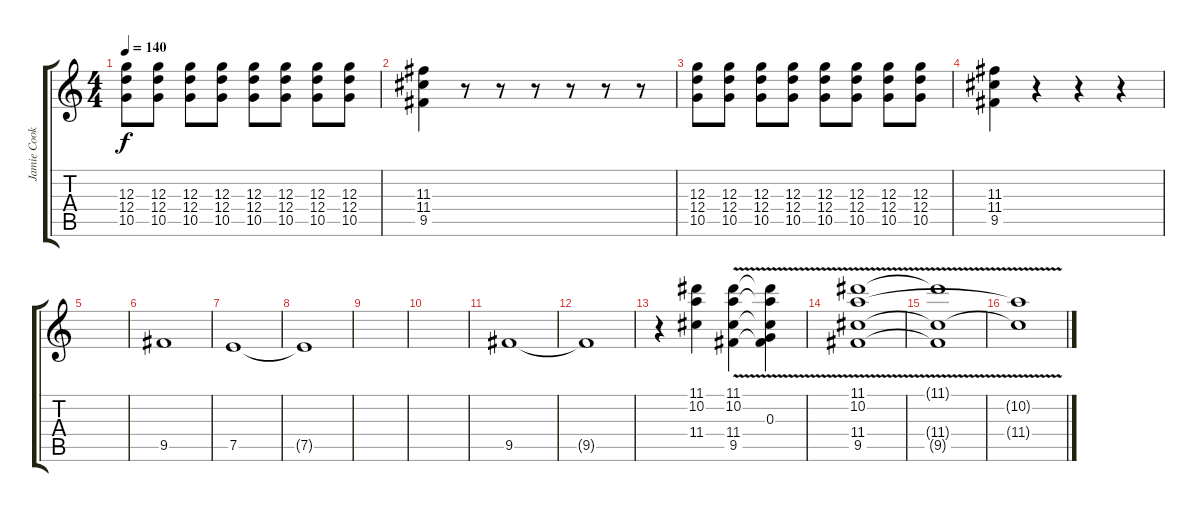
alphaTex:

\track ("Jamie Cook" "Jamie Cook") {instrument distortionguitar}
\staff {score tabs}
\tuning (E4 B3 G3 D3 A2 E2) {hide}
\ts (4 4)
\tempo 140
\clef g2
\ks c
(12.3 12.4 10.5).8{dy f} (12.3 12.4 10.5).8 (12.3 12.4 10.5).8 (12.3 12.4 10.5).8 (12.3 12.4 10.5).8 (12.3 12.4 10.5).8 (12.3 12.4 10.5).8 (12.3 12.4 10.5).8 |
(11.3 11.4 9.5).4 r.8 r.8 r.8 r.8 r.8 r.8 |
(12.3 12.4 10.5).8 (12.3 12.4 10.5).8 (12.3 12.4 10.5).8 (12.3 12.4 10.5).8 (12.3 12.4 10.5).8 (12.3 12.4 10.5).8 (12.3 12.4 10.5).8 (12.3 12.4 10.5).8 |
(11.3 11.4 9.5).4 r.4 r.4 r.4 |
|
9.5.1 |
7.5.1 |
7.5{t}.1 |
|
|
9.5.1{volume 13} |
9.5{t}.1 |
r.4 (11.1 10.2 11.4).4 (11.1{v} 10.2 11.4 9.5).4 (11.1{t} 10.2{t} 0.3 11.4{t} 9.5{t}).4 |
(11.1{v} 10.2{v} 11.4{v} 9.5).1 |
(11.1{t} 11.4{t} 9.5{t}).1 |
(10.2{t} 11.4{t}).1
